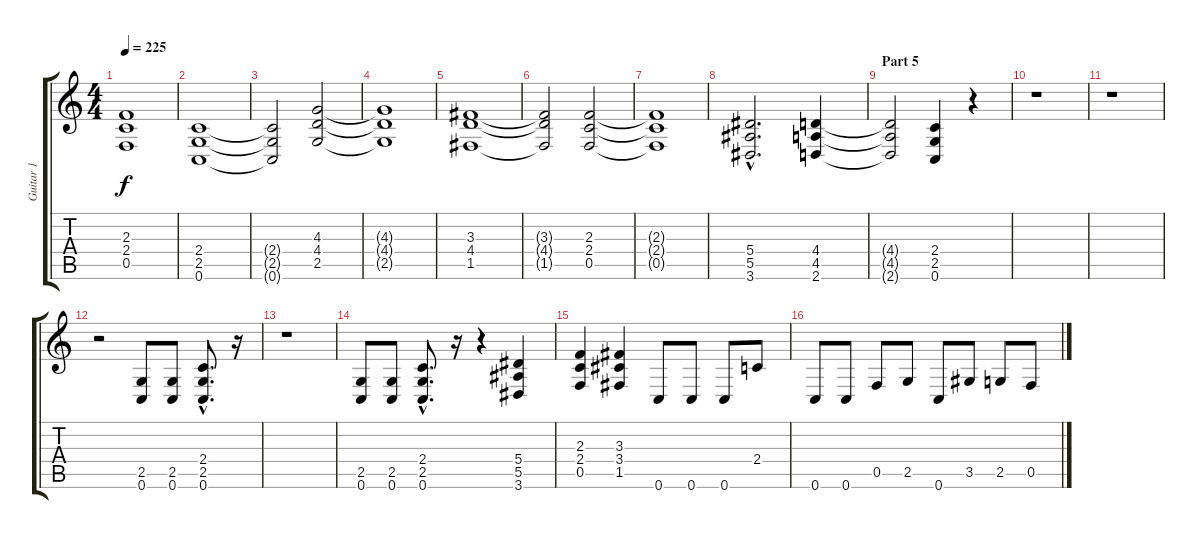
\track ("Guitar 1" "Guitar 1") {instrument distortionguitar}
\staff {score tabs}
\tuning (C4 G3 Eb3 Bb2 F2 C2) {hide}
\ts (4 4)
\tempo 225
\clef g2
\ks c
(2.3{t} 2.4{t} 0.5{t}).1{dy f} |
(2.4 2.5 0.6).1 |
(2.4{t} 2.5{t} 0.6{t}).2 (4.3 4.4 2.5).2 |
(4.3{t} 4.4{t} 2.5{t}).1 |
(3.3 4.4 1.5).1 |
(3.3{t} 4.4{t} 1.5{t}).2 (2.3 2.4 0.5).2 |
(2.3{t} 2.4{t} 0.5{t}).1 |
(5.4{hac} 5.5{hac} 3.6{hac}).2{d} (4.4 4.5 2.6).4 |
\section ("" "Part 5")
(4.4{t} 4.5{t} 2.6{t}).2 (2.4 2.5 0.6).4 r.4 |
r.1 |
r.1 |
r.2 (2.5 0.6).8 (2.5 0.6).8 (2.4{hac} 2.5{hac} 0.6{hac}).8{d} r.16 |
r.1 |
(2.5 0.6).8 (2.5 0.6).8 (2.4{hac} 2.5{hac} 0.6{hac}).8{d} r.16 r.4 (5.4 5.5 3.6).4 |
(2.3 2.4 0.5).4 (3.3 3.4 1.5).4 0.6.8 0.6.8 0.6.8 2.4.8 |
0.6.8 0.6.8 0.5.8 2.5.8 0.6.8 3.5.8 2.5.8 0.5.8
